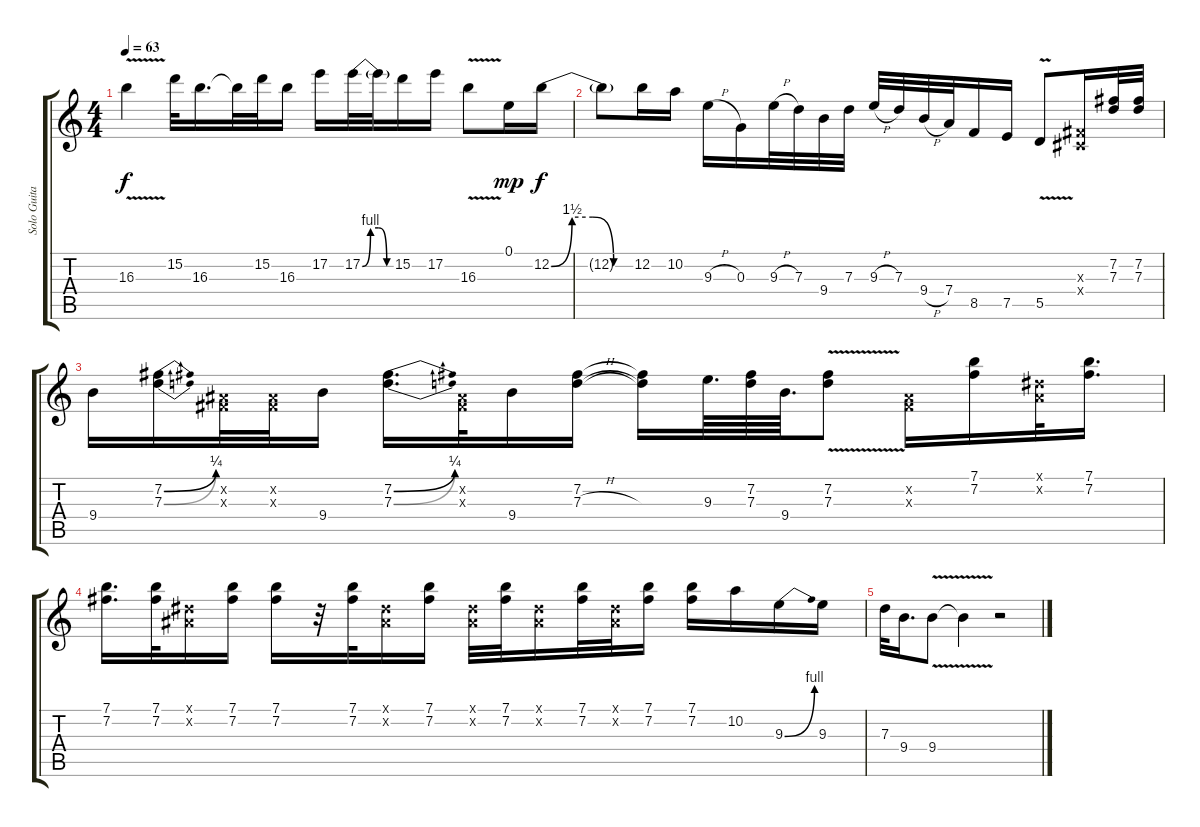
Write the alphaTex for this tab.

\track ("Solo Guitar (Gilmour)" "Solo Guita") {instrument distortionguitar}
\staff {score tabs}
\tuning (E4 B3 G3 D3 A2 E2) {hide}
\ts (4 4)
\tempo 63
\clef g2
\ks c
16.3{v}.4{dy f} 15.2.32 16.3.16{d} 16.3{t}.32 15.2.32 16.3.16 17.2.16 17.2{be (custom 0 0 15 4 30 4 45 0 60 0)}.32 17.2{t}.32 15.2.16 17.2.16 16.3{v}.8 0.1.16{dy mp volume 2} 12.2{be (custom 0 0 15 6 30 6 45 0 60 0)}.16{dy f} |
12.2{t}.8 12.2.16 10.2.16 9.3{h}.16 0.3.16 9.3{h}.32 7.3.32 9.4.32 7.3.32 9.3{h}.32 7.3.32 9.4{h}.32 7.4.32 8.5.16 7.5.16 5.5{v}.8 (-1.3{x} -1.4{x}).16 (7.2 7.3).32 (7.2 7.3).32 |
9.4.16 (7.2{be (bend 0 0 60 1)} 7.3{be (bend 0 0 60 1)}).16 (-1.2{x} -1.3{x}).32 (-1.2{x} -1.3{x}).32 9.4.16 (7.2{be (bend 0 0 60 1)} 7.3{be (bend 0 0 60 1)}).16{d} (-1.2{x} -1.3{x}).32 9.4.16 (7.2 7.3{h}).16 (7.2{t} 7.3{t}).16 9.3.64{d} (7.2 7.3).64 9.4.64{d} (7.2{v} 7.3{v}).8 (-1.2{x} -1.3{x}).16 (7.1 7.2).16 (-1.1{x} -1.2{x}).32 (7.1 7.2).16{d} |
(7.1 7.2).16{d} (7.1 7.2).32 (-1.1{x} -1.2{x}).16 (7.1 7.2).16 (7.1 7.2).16 r.32 (7.1 7.2).32 (-1.1{x} -1.2{x}).16 (7.1 7.2).16 (-1.1{x} -1.2{x}).32 (7.1 7.2).32 (-1.1{x} -1.2{x}).16 (7.1 7.2).32 (-1.1{x} -1.2{x}).32 (7.1 7.2).16 (7.1 7.2).16 10.2.16 9.3{be (bend 0 0 60 4)}.16 9.3.16 |
7.3.32 9.4.16{d} 9.4{v}.8 9.4{t}.4 r.2
